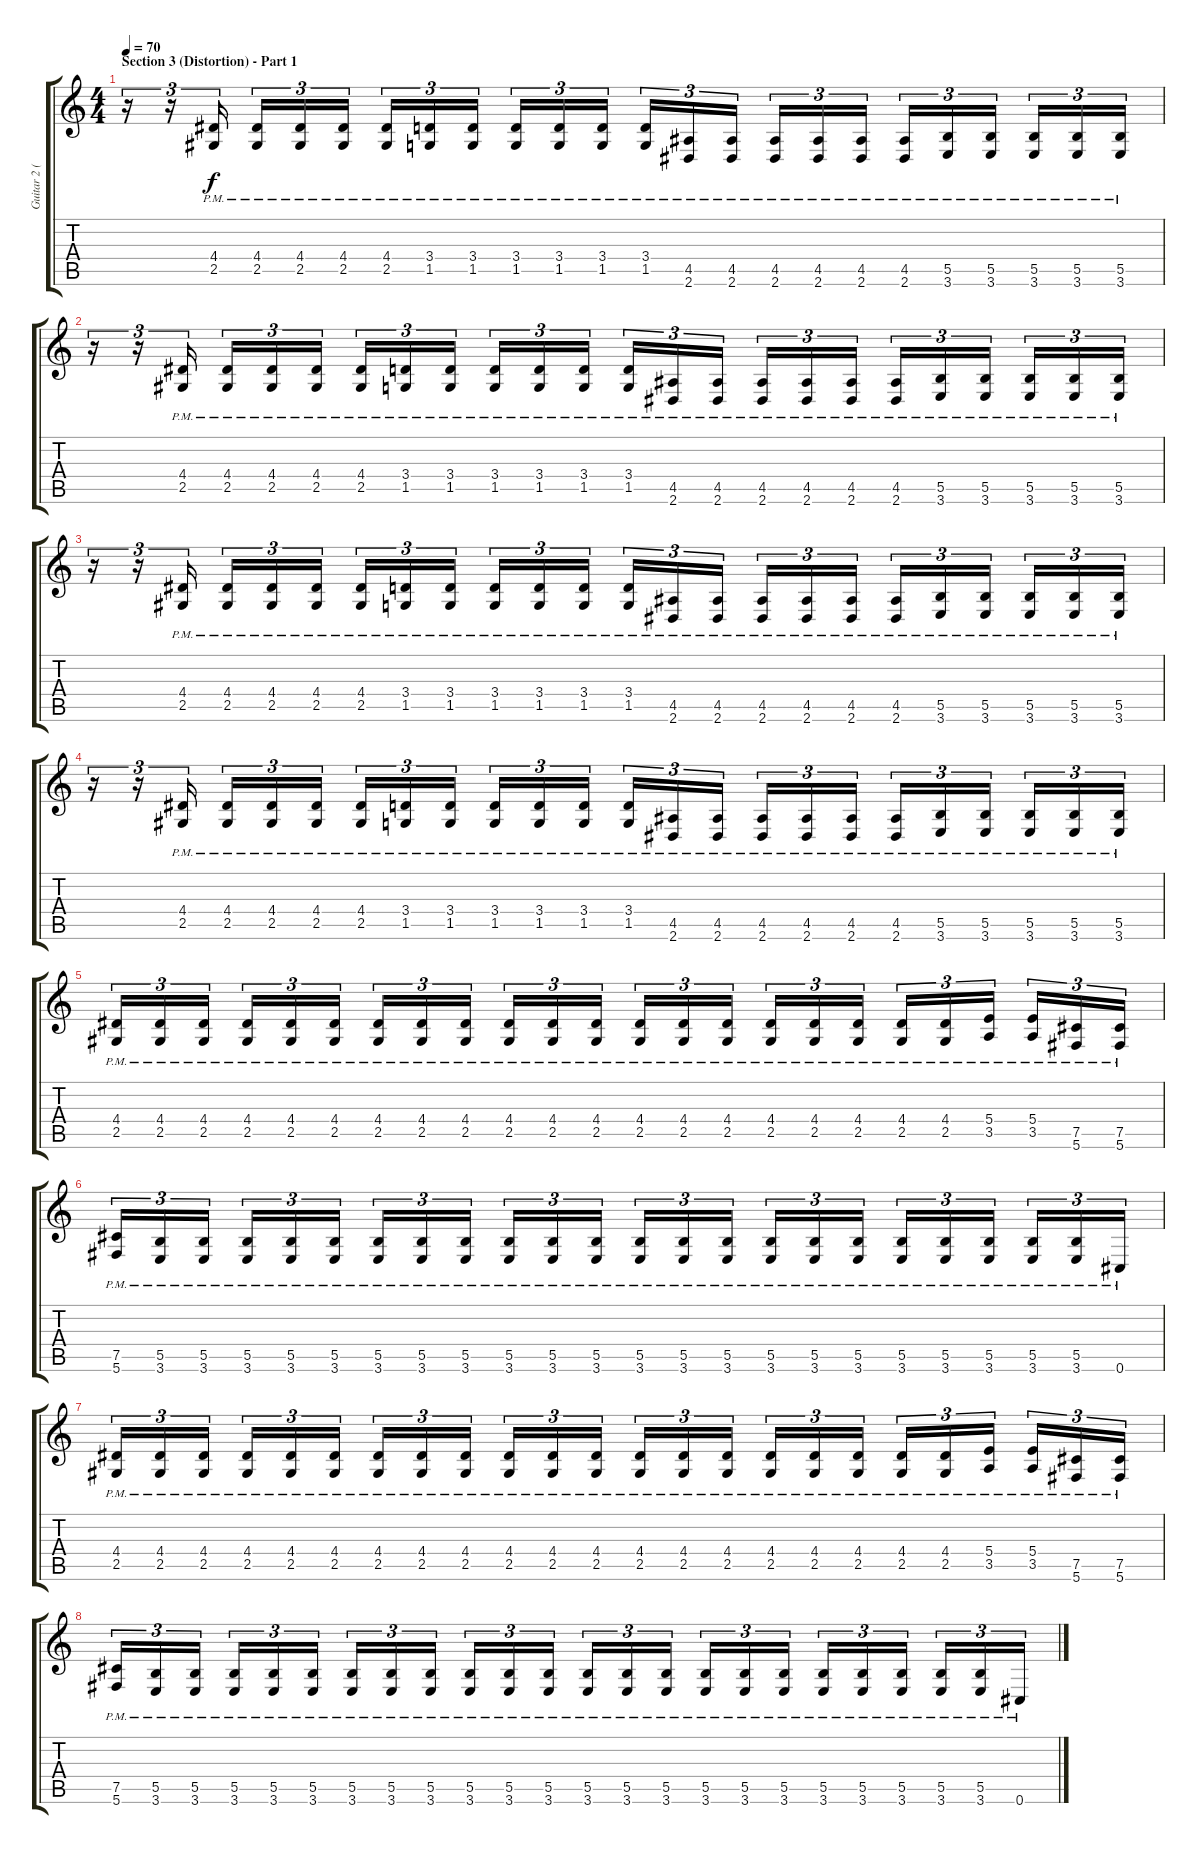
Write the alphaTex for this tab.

\track ("Guitar 2 (Distortion)" "Guitar 2 (") {instrument distortionguitar}
\staff {score tabs}
\tuning (Db4 Ab3 E3 B2 Gb2 Db2) {hide}
\ts (4 4)
\section ("" "Section 3 (Distortion) - Part 1")
\tempo 70
\clef g2
\ks c
r.16{tu (3 2) dy f} r.16{tu (3 2)} (4.4{pm} 2.5{pm}).16{tu (3 2) beam splitsecondary} (4.4{pm} 2.5{pm}).16{tu (3 2)} (4.4{pm} 2.5{pm}).16{tu (3 2)} (4.4{pm} 2.5{pm}).16{tu (3 2)} (4.4{pm} 2.5{pm}).16{tu (3 2)} (3.4{pm} 1.5{pm}).16{tu (3 2)} (3.4{pm} 1.5{pm}).16{tu (3 2) beam splitsecondary} (3.4{pm} 1.5{pm}).16{tu (3 2)} (3.4{pm} 1.5{pm}).16{tu (3 2)} (3.4{pm} 1.5{pm}).16{tu (3 2)} (3.4{pm} 1.5{pm}).16{tu (3 2)} (4.5{pm} 2.6{pm}).16{tu (3 2)} (4.5{pm} 2.6{pm}).16{tu (3 2) beam splitsecondary} (4.5{pm} 2.6{pm}).16{tu (3 2)} (4.5{pm} 2.6{pm}).16{tu (3 2)} (4.5{pm} 2.6{pm}).16{tu (3 2)} (4.5{pm} 2.6{pm}).16{tu (3 2)} (5.5{pm} 3.6{pm}).16{tu (3 2)} (5.5{pm} 3.6{pm}).16{tu (3 2) beam splitsecondary} (5.5{pm} 3.6{pm}).16{tu (3 2)} (5.5{pm} 3.6{pm}).16{tu (3 2)} (5.5{pm} 3.6{pm}).16{tu (3 2)} |
r.16{tu (3 2)} r.16{tu (3 2)} (4.4{pm} 2.5{pm}).16{tu (3 2) beam splitsecondary} (4.4{pm} 2.5{pm}).16{tu (3 2)} (4.4{pm} 2.5{pm}).16{tu (3 2)} (4.4{pm} 2.5{pm}).16{tu (3 2)} (4.4{pm} 2.5{pm}).16{tu (3 2)} (3.4{pm} 1.5{pm}).16{tu (3 2)} (3.4{pm} 1.5{pm}).16{tu (3 2) beam splitsecondary} (3.4{pm} 1.5{pm}).16{tu (3 2)} (3.4{pm} 1.5{pm}).16{tu (3 2)} (3.4{pm} 1.5{pm}).16{tu (3 2)} (3.4{pm} 1.5{pm}).16{tu (3 2)} (4.5{pm} 2.6{pm}).16{tu (3 2)} (4.5{pm} 2.6{pm}).16{tu (3 2) beam splitsecondary} (4.5{pm} 2.6{pm}).16{tu (3 2)} (4.5{pm} 2.6{pm}).16{tu (3 2)} (4.5{pm} 2.6{pm}).16{tu (3 2)} (4.5{pm} 2.6{pm}).16{tu (3 2)} (5.5{pm} 3.6{pm}).16{tu (3 2)} (5.5{pm} 3.6{pm}).16{tu (3 2) beam splitsecondary} (5.5{pm} 3.6{pm}).16{tu (3 2)} (5.5{pm} 3.6{pm}).16{tu (3 2)} (5.5{pm} 3.6{pm}).16{tu (3 2)} |
r.16{tu (3 2)} r.16{tu (3 2)} (4.4{pm} 2.5{pm}).16{tu (3 2) beam splitsecondary} (4.4{pm} 2.5{pm}).16{tu (3 2)} (4.4{pm} 2.5{pm}).16{tu (3 2)} (4.4{pm} 2.5{pm}).16{tu (3 2)} (4.4{pm} 2.5{pm}).16{tu (3 2)} (3.4{pm} 1.5{pm}).16{tu (3 2)} (3.4{pm} 1.5{pm}).16{tu (3 2) beam splitsecondary} (3.4{pm} 1.5{pm}).16{tu (3 2)} (3.4{pm} 1.5{pm}).16{tu (3 2)} (3.4{pm} 1.5{pm}).16{tu (3 2)} (3.4{pm} 1.5{pm}).16{tu (3 2)} (4.5{pm} 2.6{pm}).16{tu (3 2)} (4.5{pm} 2.6{pm}).16{tu (3 2) beam splitsecondary} (4.5{pm} 2.6{pm}).16{tu (3 2)} (4.5{pm} 2.6{pm}).16{tu (3 2)} (4.5{pm} 2.6{pm}).16{tu (3 2)} (4.5{pm} 2.6{pm}).16{tu (3 2)} (5.5{pm} 3.6{pm}).16{tu (3 2)} (5.5{pm} 3.6{pm}).16{tu (3 2) beam splitsecondary} (5.5{pm} 3.6{pm}).16{tu (3 2)} (5.5{pm} 3.6{pm}).16{tu (3 2)} (5.5{pm} 3.6{pm}).16{tu (3 2)} |
r.16{tu (3 2)} r.16{tu (3 2)} (4.4{pm} 2.5{pm}).16{tu (3 2) beam splitsecondary} (4.4{pm} 2.5{pm}).16{tu (3 2)} (4.4{pm} 2.5{pm}).16{tu (3 2)} (4.4{pm} 2.5{pm}).16{tu (3 2)} (4.4{pm} 2.5{pm}).16{tu (3 2)} (3.4{pm} 1.5{pm}).16{tu (3 2)} (3.4{pm} 1.5{pm}).16{tu (3 2) beam splitsecondary} (3.4{pm} 1.5{pm}).16{tu (3 2)} (3.4{pm} 1.5{pm}).16{tu (3 2)} (3.4{pm} 1.5{pm}).16{tu (3 2)} (3.4{pm} 1.5{pm}).16{tu (3 2)} (4.5{pm} 2.6{pm}).16{tu (3 2)} (4.5{pm} 2.6{pm}).16{tu (3 2) beam splitsecondary} (4.5{pm} 2.6{pm}).16{tu (3 2)} (4.5{pm} 2.6{pm}).16{tu (3 2)} (4.5{pm} 2.6{pm}).16{tu (3 2)} (4.5{pm} 2.6{pm}).16{tu (3 2)} (5.5{pm} 3.6{pm}).16{tu (3 2)} (5.5{pm} 3.6{pm}).16{tu (3 2) beam splitsecondary} (5.5{pm} 3.6{pm}).16{tu (3 2)} (5.5{pm} 3.6{pm}).16{tu (3 2)} (5.5{pm} 3.6{pm}).16{tu (3 2)} |
(4.4{pm} 2.5{pm}).16{tu (3 2)} (4.4{pm} 2.5{pm}).16{tu (3 2)} (4.4{pm} 2.5{pm}).16{tu (3 2) beam splitsecondary} (4.4{pm} 2.5{pm}).16{tu (3 2)} (4.4{pm} 2.5{pm}).16{tu (3 2)} (4.4{pm} 2.5{pm}).16{tu (3 2)} (4.4{pm} 2.5{pm}).16{tu (3 2)} (4.4{pm} 2.5{pm}).16{tu (3 2)} (4.4{pm} 2.5{pm}).16{tu (3 2) beam splitsecondary} (4.4{pm} 2.5{pm}).16{tu (3 2)} (4.4{pm} 2.5{pm}).16{tu (3 2)} (4.4{pm} 2.5{pm}).16{tu (3 2)} (4.4{pm} 2.5{pm}).16{tu (3 2)} (4.4{pm} 2.5{pm}).16{tu (3 2)} (4.4{pm} 2.5{pm}).16{tu (3 2) beam splitsecondary} (4.4{pm} 2.5{pm}).16{tu (3 2)} (4.4{pm} 2.5{pm}).16{tu (3 2)} (4.4{pm} 2.5{pm}).16{tu (3 2)} (4.4{pm} 2.5{pm}).16{tu (3 2)} (4.4{pm} 2.5{pm}).16{tu (3 2)} (5.4{pm} 3.5{pm}).16{tu (3 2) beam splitsecondary} (5.4{pm} 3.5{pm}).16{tu (3 2)} (7.5{pm} 5.6).16{tu (3 2)} (7.5{pm} 5.6).16{tu (3 2)} |
(7.5{pm} 5.6{pm}).16{tu (3 2)} (5.5{pm} 3.6{pm}).16{tu (3 2)} (5.5{pm} 3.6{pm}).16{tu (3 2) beam splitsecondary} (5.5{pm} 3.6{pm}).16{tu (3 2)} (5.5{pm} 3.6{pm}).16{tu (3 2)} (5.5{pm} 3.6{pm}).16{tu (3 2)} (5.5{pm} 3.6{pm}).16{tu (3 2)} (5.5{pm} 3.6{pm}).16{tu (3 2)} (5.5{pm} 3.6{pm}).16{tu (3 2) beam splitsecondary} (5.5{pm} 3.6{pm}).16{tu (3 2)} (5.5{pm} 3.6{pm}).16{tu (3 2)} (5.5{pm} 3.6{pm}).16{tu (3 2)} (5.5{pm} 3.6{pm}).16{tu (3 2)} (5.5{pm} 3.6{pm}).16{tu (3 2)} (5.5{pm} 3.6{pm}).16{tu (3 2) beam splitsecondary} (5.5{pm} 3.6{pm}).16{tu (3 2)} (5.5{pm} 3.6{pm}).16{tu (3 2)} (5.5{pm} 3.6{pm}).16{tu (3 2)} (5.5{pm} 3.6{pm}).16{tu (3 2)} (5.5{pm} 3.6{pm}).16{tu (3 2)} (5.5{pm} 3.6{pm}).16{tu (3 2) beam splitsecondary} (5.5{pm} 3.6{pm}).16{tu (3 2)} (5.5{pm} 3.6{pm}).16{tu (3 2)} 0.6{pm}.16{tu (3 2)} |
(4.4{pm} 2.5{pm}).16{tu (3 2)} (4.4{pm} 2.5{pm}).16{tu (3 2)} (4.4{pm} 2.5{pm}).16{tu (3 2) beam splitsecondary} (4.4{pm} 2.5{pm}).16{tu (3 2)} (4.4{pm} 2.5{pm}).16{tu (3 2)} (4.4{pm} 2.5{pm}).16{tu (3 2)} (4.4{pm} 2.5{pm}).16{tu (3 2)} (4.4{pm} 2.5{pm}).16{tu (3 2)} (4.4{pm} 2.5{pm}).16{tu (3 2) beam splitsecondary} (4.4{pm} 2.5{pm}).16{tu (3 2)} (4.4{pm} 2.5{pm}).16{tu (3 2)} (4.4{pm} 2.5{pm}).16{tu (3 2)} (4.4{pm} 2.5{pm}).16{tu (3 2)} (4.4{pm} 2.5{pm}).16{tu (3 2)} (4.4{pm} 2.5{pm}).16{tu (3 2) beam splitsecondary} (4.4{pm} 2.5{pm}).16{tu (3 2)} (4.4{pm} 2.5{pm}).16{tu (3 2)} (4.4{pm} 2.5{pm}).16{tu (3 2)} (4.4{pm} 2.5{pm}).16{tu (3 2)} (4.4{pm} 2.5{pm}).16{tu (3 2)} (5.4{pm} 3.5{pm}).16{tu (3 2) beam splitsecondary} (5.4{pm} 3.5{pm}).16{tu (3 2)} (7.5{pm} 5.6).16{tu (3 2)} (7.5{pm} 5.6).16{tu (3 2)} |
(7.5{pm} 5.6{pm}).16{tu (3 2)} (5.5{pm} 3.6{pm}).16{tu (3 2)} (5.5{pm} 3.6{pm}).16{tu (3 2) beam splitsecondary} (5.5{pm} 3.6{pm}).16{tu (3 2)} (5.5{pm} 3.6{pm}).16{tu (3 2)} (5.5{pm} 3.6{pm}).16{tu (3 2)} (5.5{pm} 3.6{pm}).16{tu (3 2)} (5.5{pm} 3.6{pm}).16{tu (3 2)} (5.5{pm} 3.6{pm}).16{tu (3 2) beam splitsecondary} (5.5{pm} 3.6{pm}).16{tu (3 2)} (5.5{pm} 3.6{pm}).16{tu (3 2)} (5.5{pm} 3.6{pm}).16{tu (3 2)} (5.5{pm} 3.6{pm}).16{tu (3 2)} (5.5{pm} 3.6{pm}).16{tu (3 2)} (5.5{pm} 3.6{pm}).16{tu (3 2) beam splitsecondary} (5.5{pm} 3.6{pm}).16{tu (3 2)} (5.5{pm} 3.6{pm}).16{tu (3 2)} (5.5{pm} 3.6{pm}).16{tu (3 2)} (5.5{pm} 3.6{pm}).16{tu (3 2)} (5.5{pm} 3.6{pm}).16{tu (3 2)} (5.5{pm} 3.6{pm}).16{tu (3 2) beam splitsecondary} (5.5{pm} 3.6{pm}).16{tu (3 2)} (5.5{pm} 3.6{pm}).16{tu (3 2)} 0.6{pm}.16{tu (3 2)}
